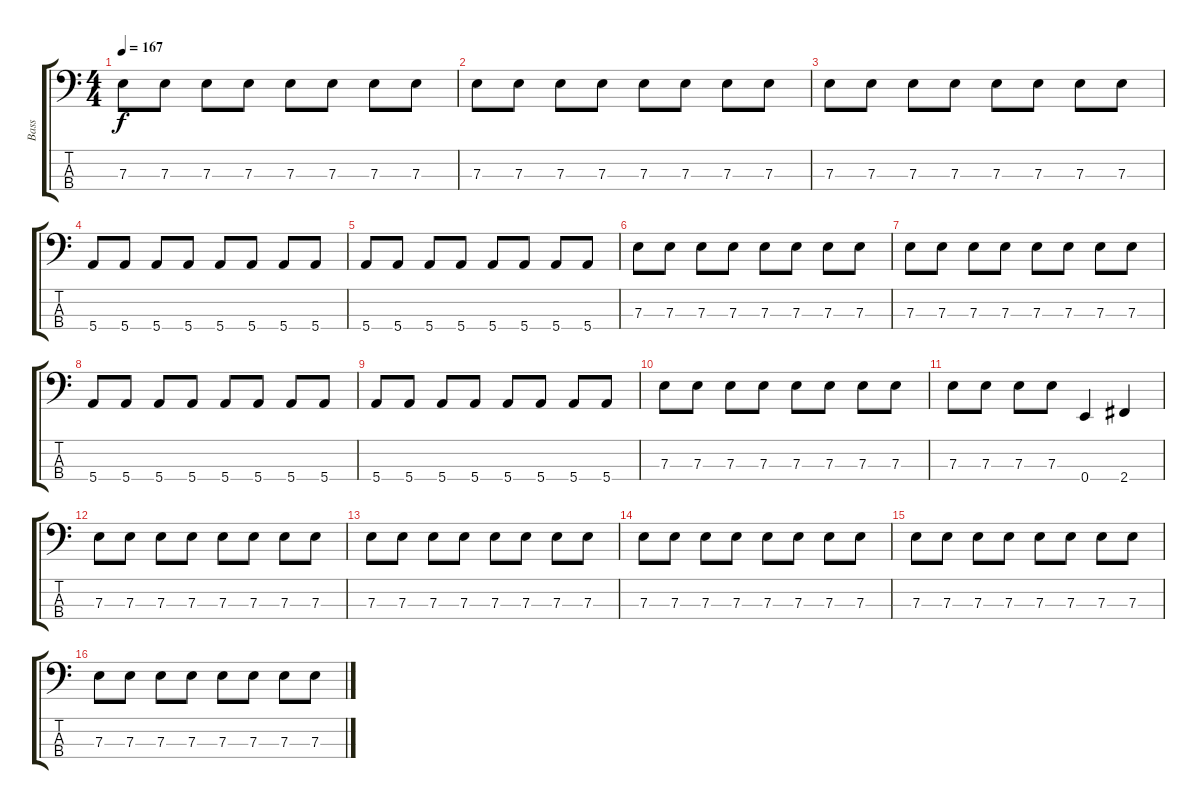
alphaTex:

\track ("Bass" "Bass") {instrument electricbasspick}
\staff {score tabs}
\tuning (G2 D2 A1 E1) {hide}
\ts (4 4)
\tempo 167
\clef f4
\ks c
7.3.8{dy f} 7.3.8 7.3.8 7.3.8 7.3.8 7.3.8 7.3.8 7.3.8 |
7.3.8 7.3.8 7.3.8 7.3.8 7.3.8 7.3.8 7.3.8 7.3.8 |
7.3.8 7.3.8 7.3.8 7.3.8 7.3.8 7.3.8 7.3.8 7.3.8 |
5.4.8 5.4.8 5.4.8 5.4.8 5.4.8 5.4.8 5.4.8 5.4.8 |
5.4.8 5.4.8 5.4.8 5.4.8 5.4.8 5.4.8 5.4.8 5.4.8 |
7.3.8 7.3.8 7.3.8 7.3.8 7.3.8 7.3.8 7.3.8 7.3.8 |
7.3.8 7.3.8 7.3.8 7.3.8 7.3.8 7.3.8 7.3.8 7.3.8 |
5.4.8 5.4.8 5.4.8 5.4.8 5.4.8 5.4.8 5.4.8 5.4.8 |
5.4.8 5.4.8 5.4.8 5.4.8 5.4.8 5.4.8 5.4.8 5.4.8 |
7.3.8 7.3.8 7.3.8 7.3.8 7.3.8 7.3.8 7.3.8 7.3.8 |
7.3.8 7.3.8 7.3.8 7.3.8 0.4.4 2.4.4 |
7.3.8 7.3.8 7.3.8 7.3.8 7.3.8 7.3.8 7.3.8 7.3.8 |
7.3.8 7.3.8 7.3.8 7.3.8 7.3.8 7.3.8 7.3.8 7.3.8 |
7.3.8 7.3.8 7.3.8 7.3.8 7.3.8 7.3.8 7.3.8 7.3.8 |
7.3.8 7.3.8 7.3.8 7.3.8 7.3.8 7.3.8 7.3.8 7.3.8 |
7.3.8 7.3.8 7.3.8 7.3.8 7.3.8 7.3.8 7.3.8 7.3.8
